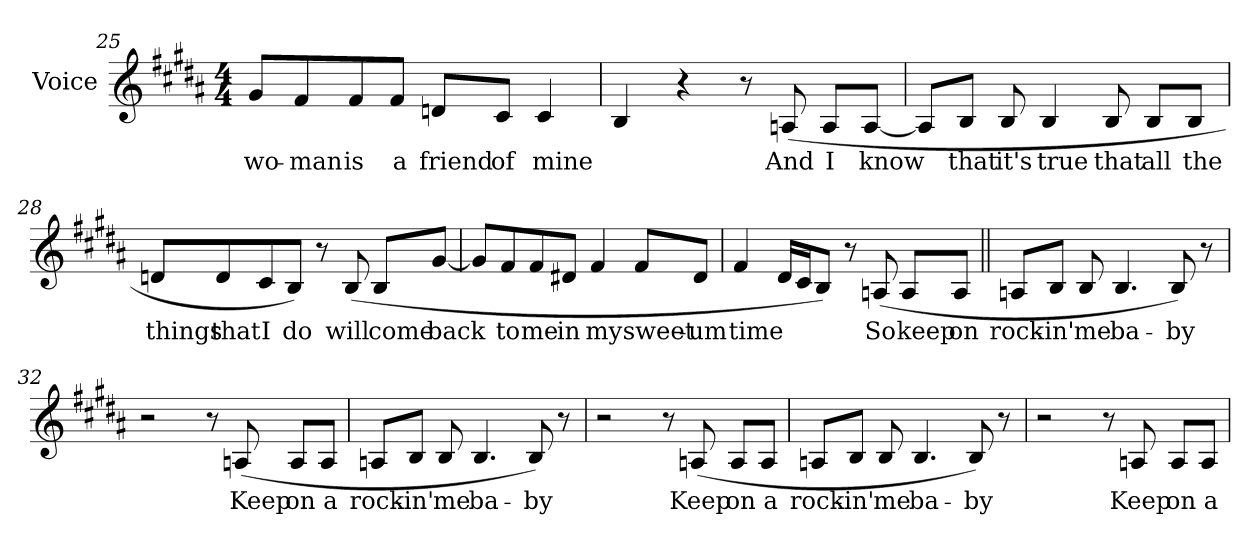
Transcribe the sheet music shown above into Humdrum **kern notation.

**kern	**text
*part1	*part1
*staff1	*staff1
*I"Voice	*
*I'Voice	*
!!LO:LB:g=z
*clefG2	*
*k[f#c#g#d#a#]	*
*B:	*
*M4/4	*
=25	=25
!	!LO:LY:b:color=#000000
8g#i/L	wo-
!	!LO:LY:b:color=#000000
8f#i/	-man
!	!LO:LY:b:color=#000000
8f#i/	is
!	!LO:LY:b:color=#000000
8f#i/J	a
!	!LO:LY:b:color=#000000
8dni/L	friend
!	!LO:LY:b:color=#000000
8c#i/J	of
!	!LO:LY:b:color=#000000
4c#i/	mine
=26	=26
4Bi/	.
4r	.
8r	.
!	!LO:LY:b:color=#000000
(8Ani/	And
!	!LO:LY:b:color=#000000
8Ai/L	I
!	!LO:LY:b:color=#000000
[8Ai/J	know
=27	=27
8Ai/L]	.
!	!LO:LY:b:color=#000000
8Bi/J	that
!	!LO:LY:b:color=#000000
8Bi/	it's
!	!LO:LY:b:color=#000000
4Bi/	true
!	!LO:LY:b:color=#000000
8Bi/	that
!	!LO:LY:b:color=#000000
8Bi/L	all
!	!LO:LY:b:color=#000000
8Bi/J	the
!!LO:LB:g=z
=28	=28
!	!LO:LY:b:color=#000000
8dni/L	things
!	!LO:LY:b:color=#000000
8di/	that
!	!LO:LY:b:color=#000000
8c#i/	I
!	!LO:LY:b:color=#000000
8Bi/J)	do
8r	.
!	!LO:LY:b:color=#000000
(8Bi/	will
!	!LO:LY:b:color=#000000
8Bi/L	come
!	!LO:LY:b:color=#000000
[8g#i/J	back
=29	=29
8g#i/L]	.
!	!LO:LY:b:color=#000000
8f#i/	to
!	!LO:LY:b:color=#000000
8f#i/	me
!	!LO:LY:b:color=#000000
8d#Xi/J	in
!	!LO:LY:b:color=#000000
4f#i/	my
!	!LO:LY:b:color=#000000
8f#i/L	sweet-
!	!LO:LY:b:color=#000000
8d#i/J	-um
=30	=30
!	!LO:LY:b:color=#000000
4f#i/	time
16d#i/LL	.
16c#i/J	.
8Bi/J)	.
8r	.
!	!LO:LY:b:color=#000000
(8Ani/	So
!	!LO:LY:b:color=#000000
8Ai/L	keep
!	!LO:LY:b:color=#000000
8Ai/J	on
!!LO:LB:g=z
=31||	=31||
!	!LO:LY:b:color=#000000
8Ani/L	rock-
!	!LO:LY:b:color=#000000
8Bi/J	-in'
!	!LO:LY:b:color=#000000
8Bi/	me
!	!LO:LY:b:color=#000000
4.Bi/	ba-
!	!LO:LY:b:color=#000000
8Bi/)	-by
8r	.
=32	=32
2r	.
8r	.
!	!LO:LY:b:color=#000000
(8Ani/	Keep
!	!LO:LY:b:color=#000000
8Ai/L	on
!	!LO:LY:b:color=#000000
8Ai/J	a
=33	=33
!	!LO:LY:b:color=#000000
8Ani/L	rock-
!	!LO:LY:b:color=#000000
8Bi/J	-in'
!	!LO:LY:b:color=#000000
8Bi/	me
!	!LO:LY:b:color=#000000
4.Bi/	ba-
!	!LO:LY:b:color=#000000
8Bi/)	-by
8r	.
=34	=34
2r	.
8r	.
!	!LO:LY:b:color=#000000
(8Ani/	Keep
!	!LO:LY:b:color=#000000
8Ai/L	on
!	!LO:LY:b:color=#000000
8Ai/J	a
!!LO:LB:g=z
=35	=35
!	!LO:LY:b:color=#000000
8Ani/L	rock-
!	!LO:LY:b:color=#000000
8Bi/J	-in'
!	!LO:LY:b:color=#000000
8Bi/	me
!	!LO:LY:b:color=#000000
4.Bi/	ba-
!	!LO:LY:b:color=#000000
8Bi/)	-by
8r	.
=36	=36
2r	.
8r	.
!	!LO:LY:b:color=#000000
8Ani/	Keep
!	!LO:LY:b:color=#000000
8Ai/L	on
!	!LO:LY:b:color=#000000
8Ai/J	a
=	=
*-	*-
